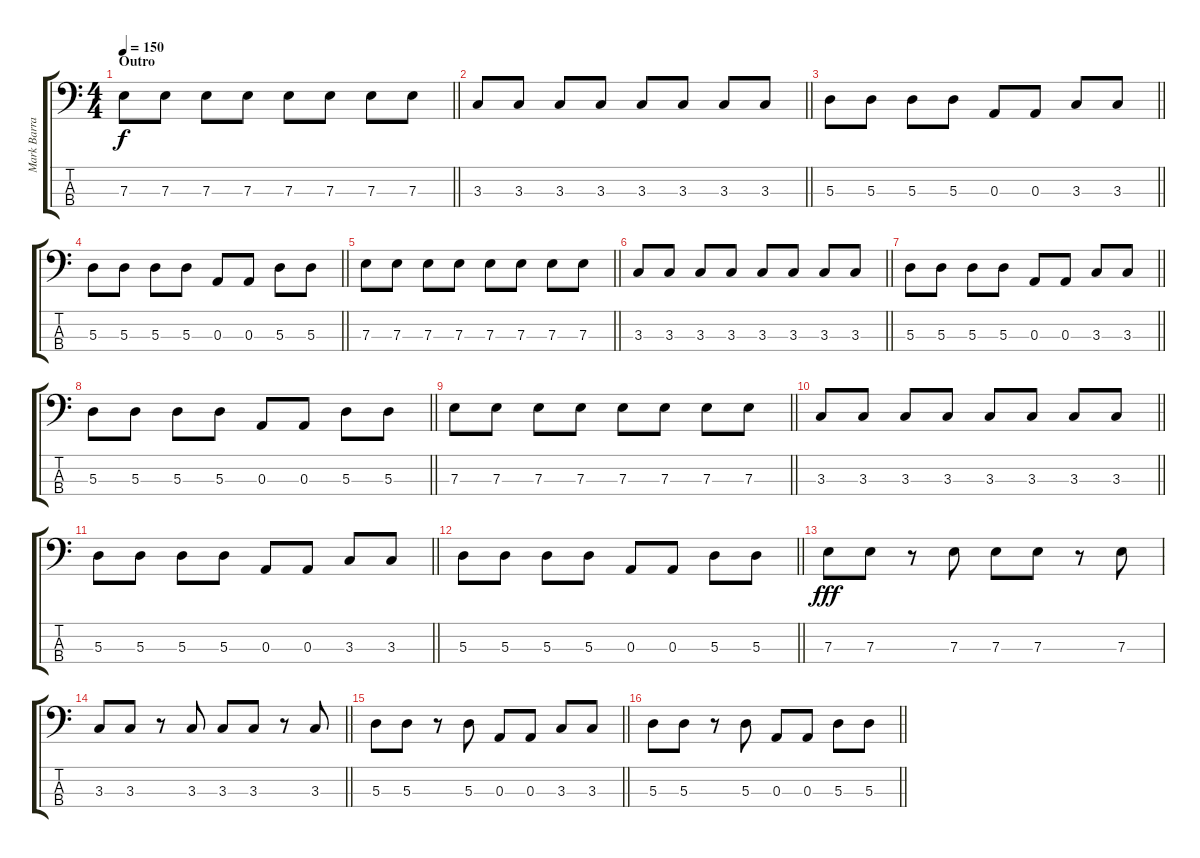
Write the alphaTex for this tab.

\track ("Mark Barratt - Bass" "Mark Barra") {instrument electricbasspick}
\staff {score tabs}
\tuning (G2 D2 A1 E1) {hide}
\ts (4 4)
\section ("" "Outro")
\tempo 150
\clef f4
\barLineRight lightlight
\ks c
7.3.8{dy f} 7.3.8 7.3.8 7.3.8 7.3.8 7.3.8 7.3.8 7.3.8 |
\barLineRight lightlight
3.3.8 3.3.8 3.3.8 3.3.8 3.3.8 3.3.8 3.3.8 3.3.8 |
\barLineRight lightlight
5.3.8 5.3.8 5.3.8 5.3.8 0.3.8 0.3.8 3.3.8 3.3.8 |
\barLineRight lightlight
5.3.8 5.3.8 5.3.8 5.3.8 0.3.8 0.3.8 5.3.8 5.3.8 |
\barLineRight lightlight
7.3.8 7.3.8 7.3.8 7.3.8 7.3.8 7.3.8 7.3.8 7.3.8 |
\barLineRight lightlight
3.3.8 3.3.8 3.3.8 3.3.8 3.3.8 3.3.8 3.3.8 3.3.8 |
\barLineRight lightlight
5.3.8 5.3.8 5.3.8 5.3.8 0.3.8 0.3.8 3.3.8 3.3.8 |
\barLineRight lightlight
5.3.8 5.3.8 5.3.8 5.3.8 0.3.8 0.3.8 5.3.8 5.3.8 |
\barLineRight lightlight
7.3.8 7.3.8 7.3.8 7.3.8 7.3.8 7.3.8 7.3.8 7.3.8 |
\barLineRight lightlight
3.3.8 3.3.8 3.3.8 3.3.8 3.3.8 3.3.8 3.3.8 3.3.8 |
\barLineRight lightlight
5.3.8 5.3.8 5.3.8 5.3.8 0.3.8 0.3.8 3.3.8 3.3.8 |
\barLineRight lightlight
5.3.8 5.3.8 5.3.8 5.3.8 0.3.8 0.3.8 5.3.8 5.3.8 |
7.3.8{dy fff} 7.3.8 r.8 7.3.8 7.3.8 7.3.8 r.8 7.3.8 |
\barLineRight lightlight
3.3.8 3.3.8 r.8 3.3.8 3.3.8 3.3.8 r.8 3.3.8 |
\barLineRight lightlight
5.3.8 5.3.8 r.8 5.3.8 0.3.8 0.3.8 3.3.8 3.3.8 |
\barLineRight lightlight
5.3.8 5.3.8 r.8 5.3.8 0.3.8 0.3.8 5.3.8 5.3.8
